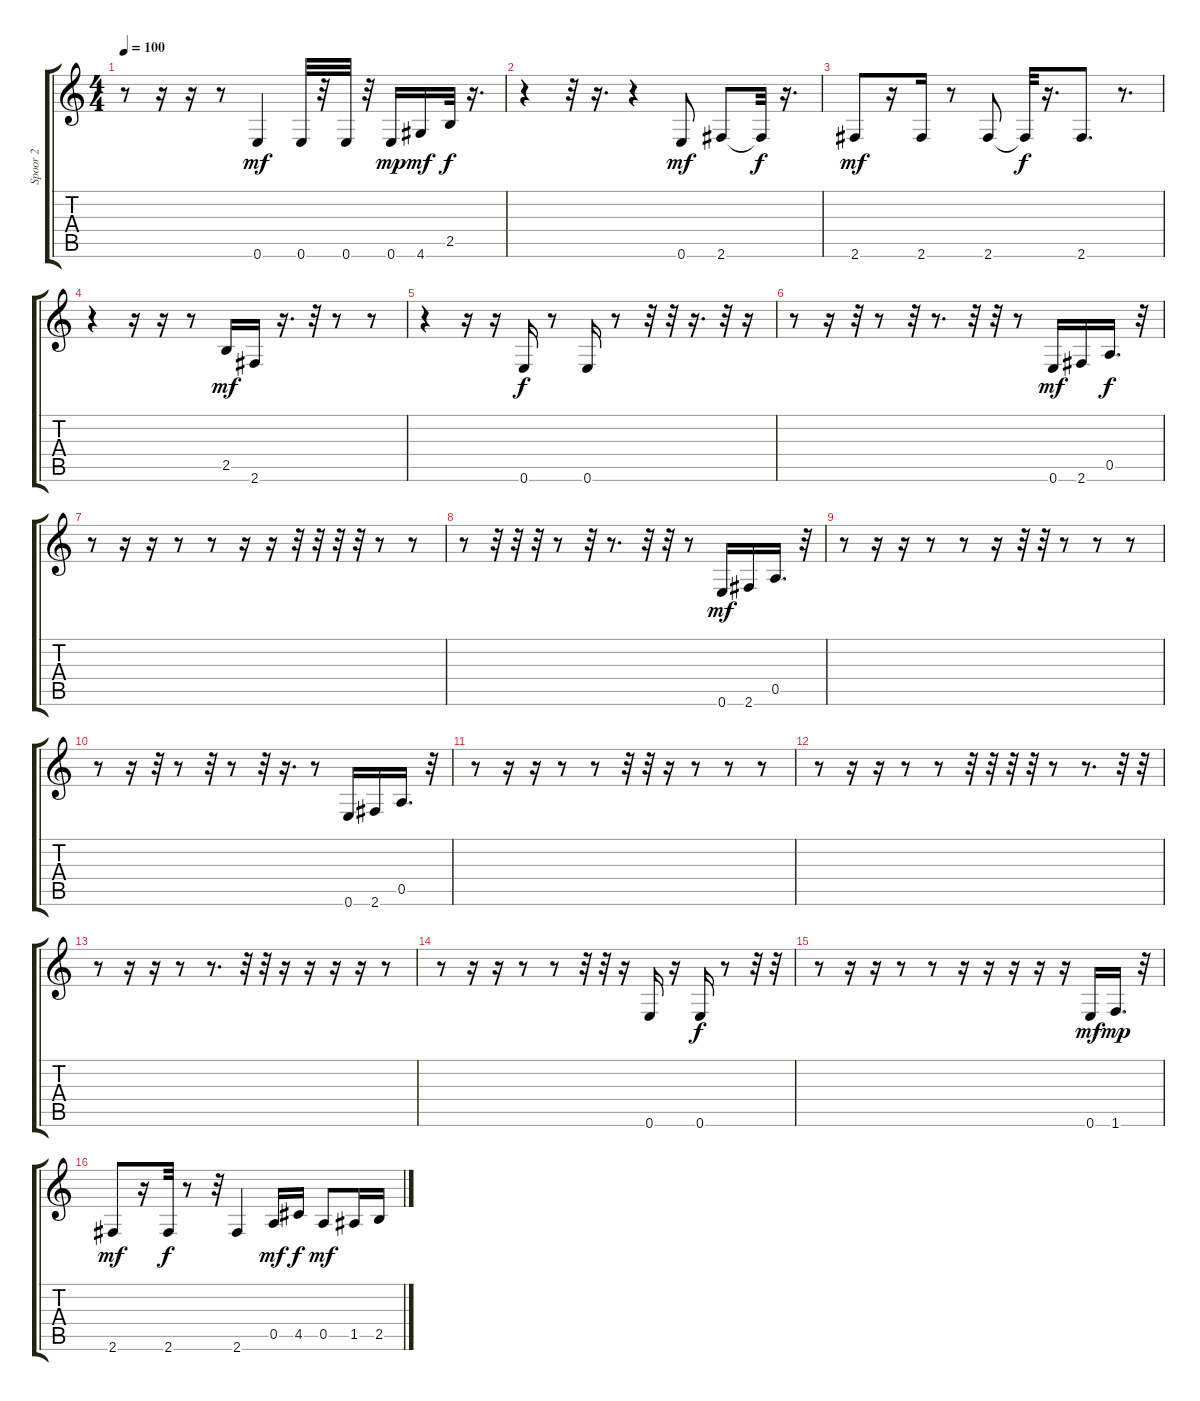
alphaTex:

\track ("Spoor 2" "Spoor 2") {instrument electricbassfinger}
\staff {score tabs}
\tuning (E4 B3 G3 D3 A2 E2) {hide}
\ts (4 4)
\tempo 100
\clef g2
\ks c
r.8{dy f} r.16 r.16 r.8 0.6.4{dy mf} 0.6.32 r.32 0.6.32 r.32 0.6.16{dy mp} 4.6.16{dy mf} 2.5.32{dy f} r.16{d} |
r.4 r.32 r.16{d} r.4 0.6.8{dy mf} 2.6.8 2.6{t}.32{dy f} r.16{d} |
2.6.8{dy mf} r.16 2.6.16 r.8 2.6.8 2.6{t}.32{dy f} r.16{d} 2.6.8{d} r.8{d} |
r.4 r.16 r.16 r.8 2.5.16{dy mf} 2.6.16 r.16{d} r.32 r.8 r.8 |
r.4 r.16 r.16 0.6.16{dy f} r.8 0.6.16 r.8 r.32 r.32 r.16{d} r.32 r.16 |
r.8 r.16 r.32 r.8 r.32 r.8{d} r.32 r.32 r.8 0.6.16{dy mf} 2.6.16 0.5.16{d dy f} r.32 |
r.8 r.16 r.16 r.8 r.8 r.16 r.16 r.32 r.32 r.32 r.32 r.8 r.8 |
r.8 r.32 r.32 r.32 r.8 r.32 r.8{d} r.32 r.32 r.8 0.6.16{dy mf} 2.6.16 0.5.16{d} r.32 |
r.8 r.16 r.16 r.8 r.8 r.16 r.32 r.32 r.8 r.8 r.8 |
r.8 r.16 r.32 r.8 r.32 r.8 r.32 r.16{d} r.8 0.6.16 2.6.16 0.5.16{d} r.32 |
r.8 r.16 r.16 r.8 r.8 r.32 r.32 r.16 r.8 r.8 r.8 |
r.8 r.16 r.16 r.8 r.8 r.32 r.32 r.32 r.32 r.8 r.8{d} r.32 r.32 |
r.8 r.16 r.16 r.8 r.8{d} r.32 r.32 r.16 r.16 r.16 r.16 r.8 |
r.8 r.16 r.16 r.8 r.8 r.32 r.32 r.16 0.6.16 r.16 0.6.16{dy f} r.8 r.32 r.32 |
r.8 r.16 r.16 r.8 r.8 r.16 r.16 r.16 r.16 r.16 0.6.16{dy mf} 1.6.16{d dy mp} r.32 |
2.6.8{dy mf} r.16 2.6.32{dy f} r.8 r.32 2.6.4 0.5.16{dy mf} 4.5.16{dy f} 0.5.8{dy mf} 1.5.16 2.5.16
